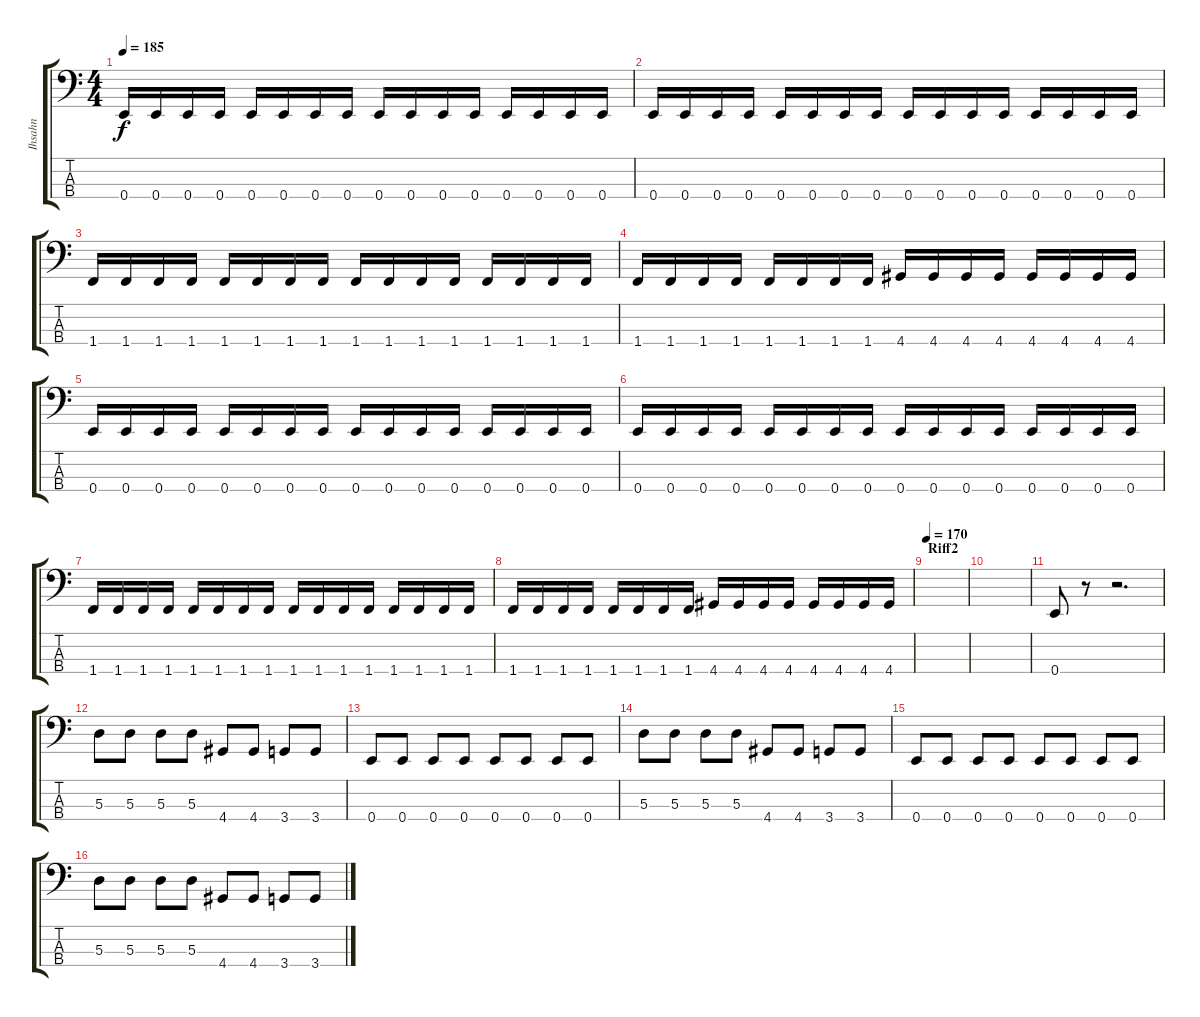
\track ("Ihsahn" "Ihsahn") {instrument electricbassfinger}
\staff {score tabs}
\tuning (G2 D2 A1 E1) {hide}
\ts (4 4)
\tempo 185
\clef f4
\ks c
0.4.16{dy f} 0.4.16 0.4.16 0.4.16 0.4.16 0.4.16 0.4.16 0.4.16 0.4.16 0.4.16 0.4.16 0.4.16 0.4.16 0.4.16 0.4.16 0.4.16 |
0.4.16 0.4.16 0.4.16 0.4.16 0.4.16 0.4.16 0.4.16 0.4.16 0.4.16 0.4.16 0.4.16 0.4.16 0.4.16 0.4.16 0.4.16 0.4.16 |
1.4.16 1.4.16 1.4.16 1.4.16 1.4.16 1.4.16 1.4.16 1.4.16 1.4.16 1.4.16 1.4.16 1.4.16 1.4.16 1.4.16 1.4.16 1.4.16 |
1.4.16 1.4.16 1.4.16 1.4.16 1.4.16 1.4.16 1.4.16 1.4.16 4.4.16 4.4.16 4.4.16 4.4.16 4.4.16 4.4.16 4.4.16 4.4.16 |
0.4.16 0.4.16 0.4.16 0.4.16 0.4.16 0.4.16 0.4.16 0.4.16 0.4.16 0.4.16 0.4.16 0.4.16 0.4.16 0.4.16 0.4.16 0.4.16 |
0.4.16 0.4.16 0.4.16 0.4.16 0.4.16 0.4.16 0.4.16 0.4.16 0.4.16 0.4.16 0.4.16 0.4.16 0.4.16 0.4.16 0.4.16 0.4.16 |
1.4.16 1.4.16 1.4.16 1.4.16 1.4.16 1.4.16 1.4.16 1.4.16 1.4.16 1.4.16 1.4.16 1.4.16 1.4.16 1.4.16 1.4.16 1.4.16 |
1.4.16 1.4.16 1.4.16 1.4.16 1.4.16 1.4.16 1.4.16 1.4.16 4.4.16 4.4.16 4.4.16 4.4.16 4.4.16 4.4.16 4.4.16 4.4.16 |
\section ("" "Riff2")
\tempo 170
|
|
0.4.8 r.8 r.2{d} |
5.3.8 5.3.8 5.3.8 5.3.8 4.4.8 4.4.8 3.4.8 3.4.8 |
0.4.8 0.4.8 0.4.8 0.4.8 0.4.8 0.4.8 0.4.8 0.4.8 |
5.3.8 5.3.8 5.3.8 5.3.8 4.4.8 4.4.8 3.4.8 3.4.8 |
0.4.8 0.4.8 0.4.8 0.4.8 0.4.8 0.4.8 0.4.8 0.4.8 |
5.3.8 5.3.8 5.3.8 5.3.8 4.4.8 4.4.8 3.4.8 3.4.8
